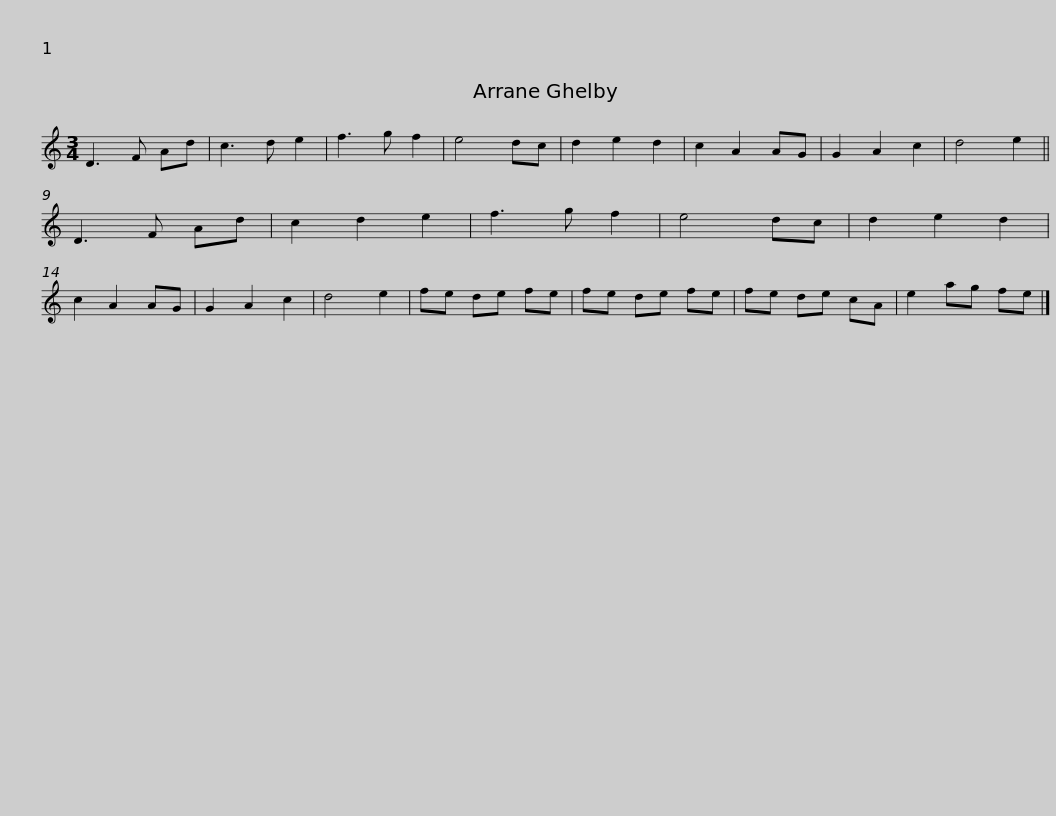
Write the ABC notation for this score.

X:1
L:1/8
M:3/4
I:linebreak $
K:C
V:1 treble
V:1
 D3 F Ad | c3 d e2 | f3 g f2 | e4 dc |$ d2 e2 d2 | %5
 c2 A2 AG | G2 A2 c2 | d4 e2 ||$ D3 F Ad | c2 d2 e2 | %10
 f3 g f2 | e4 dc |$ d2 e2 d2 | c2 A2 AG | G2 A2 c2 | %15
 d4 e2 |$ fe de fe | fe de fe | fe de cA | e2 ag fe |] %20
